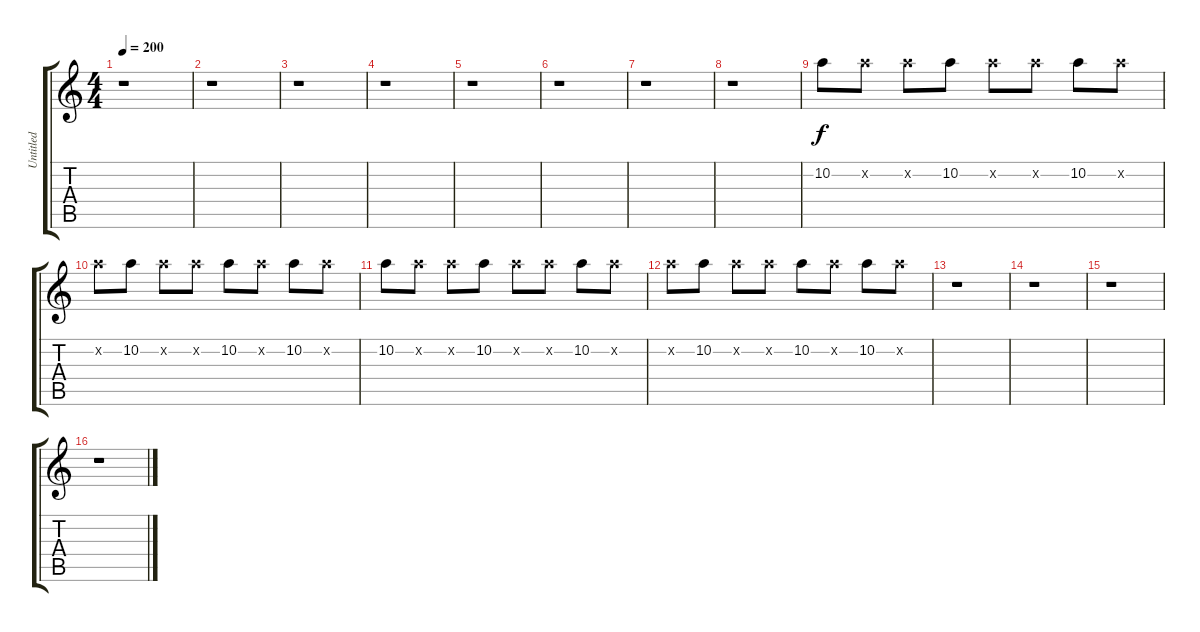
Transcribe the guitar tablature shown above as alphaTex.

\track ("Untitled" "Untitled") {instrument distortionguitar}
\staff {score tabs}
\tuning (E4 B3 G3 D3 A2 E2) {hide}
\ts (4 4)
\tempo 200
\clef g2
\ks c
r.1{dy f} |
r.1 |
r.1 |
r.1 |
r.1 |
r.1 |
r.1 |
r.1 |
10.2.8 10.2{x}.8 10.2{x}.8 10.2.8 10.2{x}.8 10.2{x}.8 10.2.8 10.2{x}.8 |
10.2{x}.8 10.2.8 10.2{x}.8 10.2{x}.8 10.2.8 10.2{x}.8 10.2.8 10.2{x}.8 |
10.2.8 10.2{x}.8 10.2{x}.8 10.2.8 10.2{x}.8 10.2{x}.8 10.2.8 10.2{x}.8 |
10.2{x}.8 10.2.8 10.2{x}.8 10.2{x}.8 10.2.8 10.2{x}.8 10.2.8 10.2{x}.8 |
r.1 |
r.1 |
r.1 |
r.1
